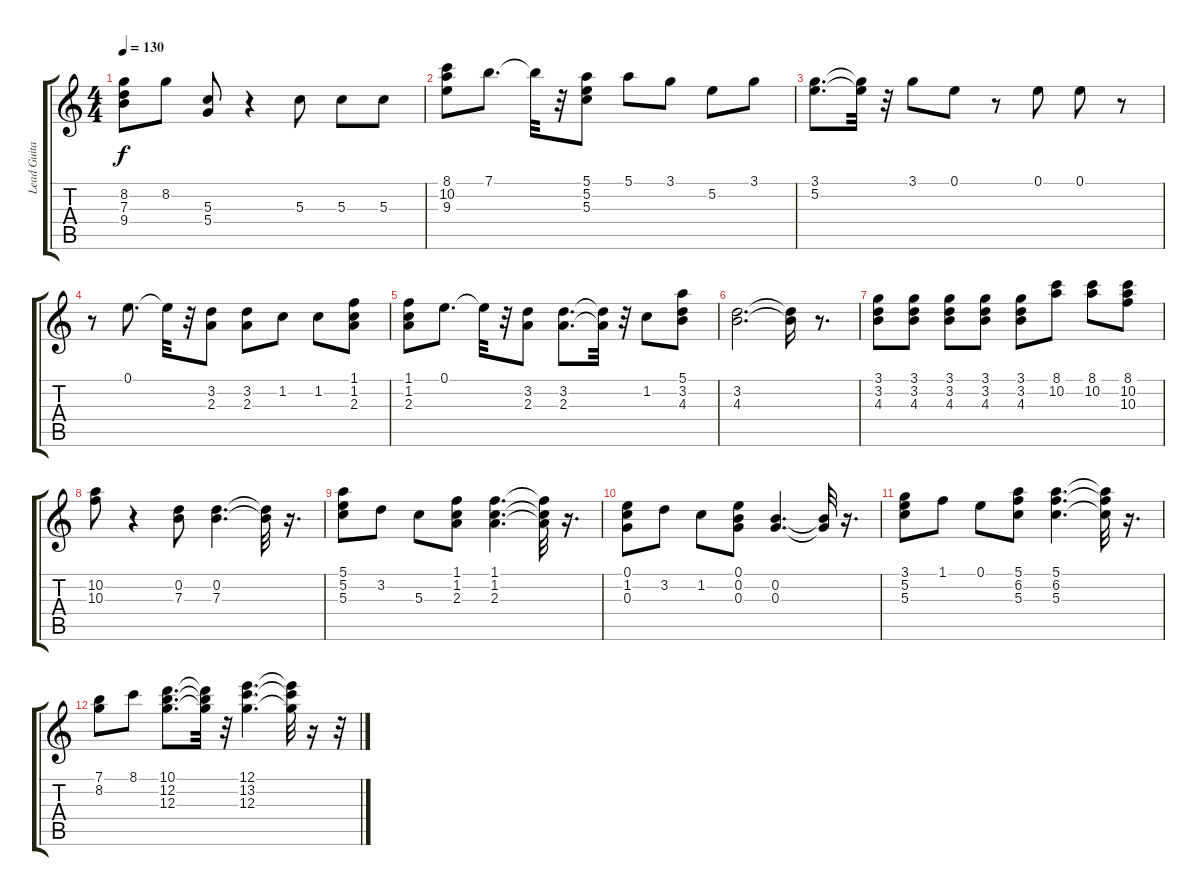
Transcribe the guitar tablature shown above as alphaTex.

\track ("Lead Guitar" "Lead Guita") {instrument acousticguitarsteel}
\staff {score tabs}
\tuning (E4 B3 G3 D3 A2 E2) {hide}
\ts (4 4)
\tempo 130
\clef g2
\ks c
(8.2 7.3 9.4).8{dy f} 8.2.8 (5.3 5.4).8 r.4 5.3.8 5.3.8 5.3.8 |
(8.1 10.2 9.3).8 7.1.8{d} 7.1{t}.32 r.32 (5.1 5.2 5.3).8 5.1.8 3.1.8 5.2.8 3.1.8 |
(3.1 5.2).8{d} (3.1{t} 5.2{t}).32 r.32 3.1.8 0.1.8 r.8 0.1.8 0.1.8 r.8 |
r.8 0.1.8{d} 0.1{t}.32 r.32 (3.2 2.3).8 (3.2 2.3).8 1.2.8 1.2.8 (1.1 1.2 2.3).8 |
(1.1 1.2 2.3).8 0.1.8{d} 0.1{t}.32 r.32 (3.2 2.3).8 (3.2 2.3).8{d} (3.2{t} 2.3{t}).32 r.32 1.2.8 (5.1 3.2 4.3).8 |
(3.2 4.3).2{d} (3.2{t} 4.3{t}).16 r.8{d} |
(3.1 3.2 4.3).8 (3.1 3.2 4.3).8 (3.1 3.2 4.3).8 (3.1 3.2 4.3).8 (3.1 3.2 4.3).8 (8.1 10.2).8 (8.1 10.2).8 (8.1 10.2 10.3).8 |
(10.2 10.3).8 r.4 (0.2 7.3).8 (0.2 7.3).4{d} (0.2{t} 7.3{t}).32 r.16{d} |
(5.1 5.2 5.3).8 3.2.8 5.3.8 (1.1 1.2 2.3).8 (1.1 1.2 2.3).4{d} (1.1{t} 1.2{t} 2.3{t}).32 r.16{d} |
(0.1 1.2 0.3).8 3.2.8 1.2.8 (0.1 0.2 0.3).8 (0.2 0.3).4{d} (0.2{t} 0.3{t}).32 r.16{d} |
(3.1 5.2 5.3).8 1.1.8 0.1.8 (5.1 6.2 5.3).8 (5.1 6.2 5.3).4{d} (5.1{t} 6.2{t} 5.3{t}).32 r.16{d} |
(7.1 8.2).8 8.1.8 (10.1 12.2 12.3).8{d} (10.1{t} 12.2{t} 12.3{t}).32 r.32 (12.1 13.2 12.3).4{d} (12.1{t} 13.2{t} 12.3{t}).32 r.16 r.32
